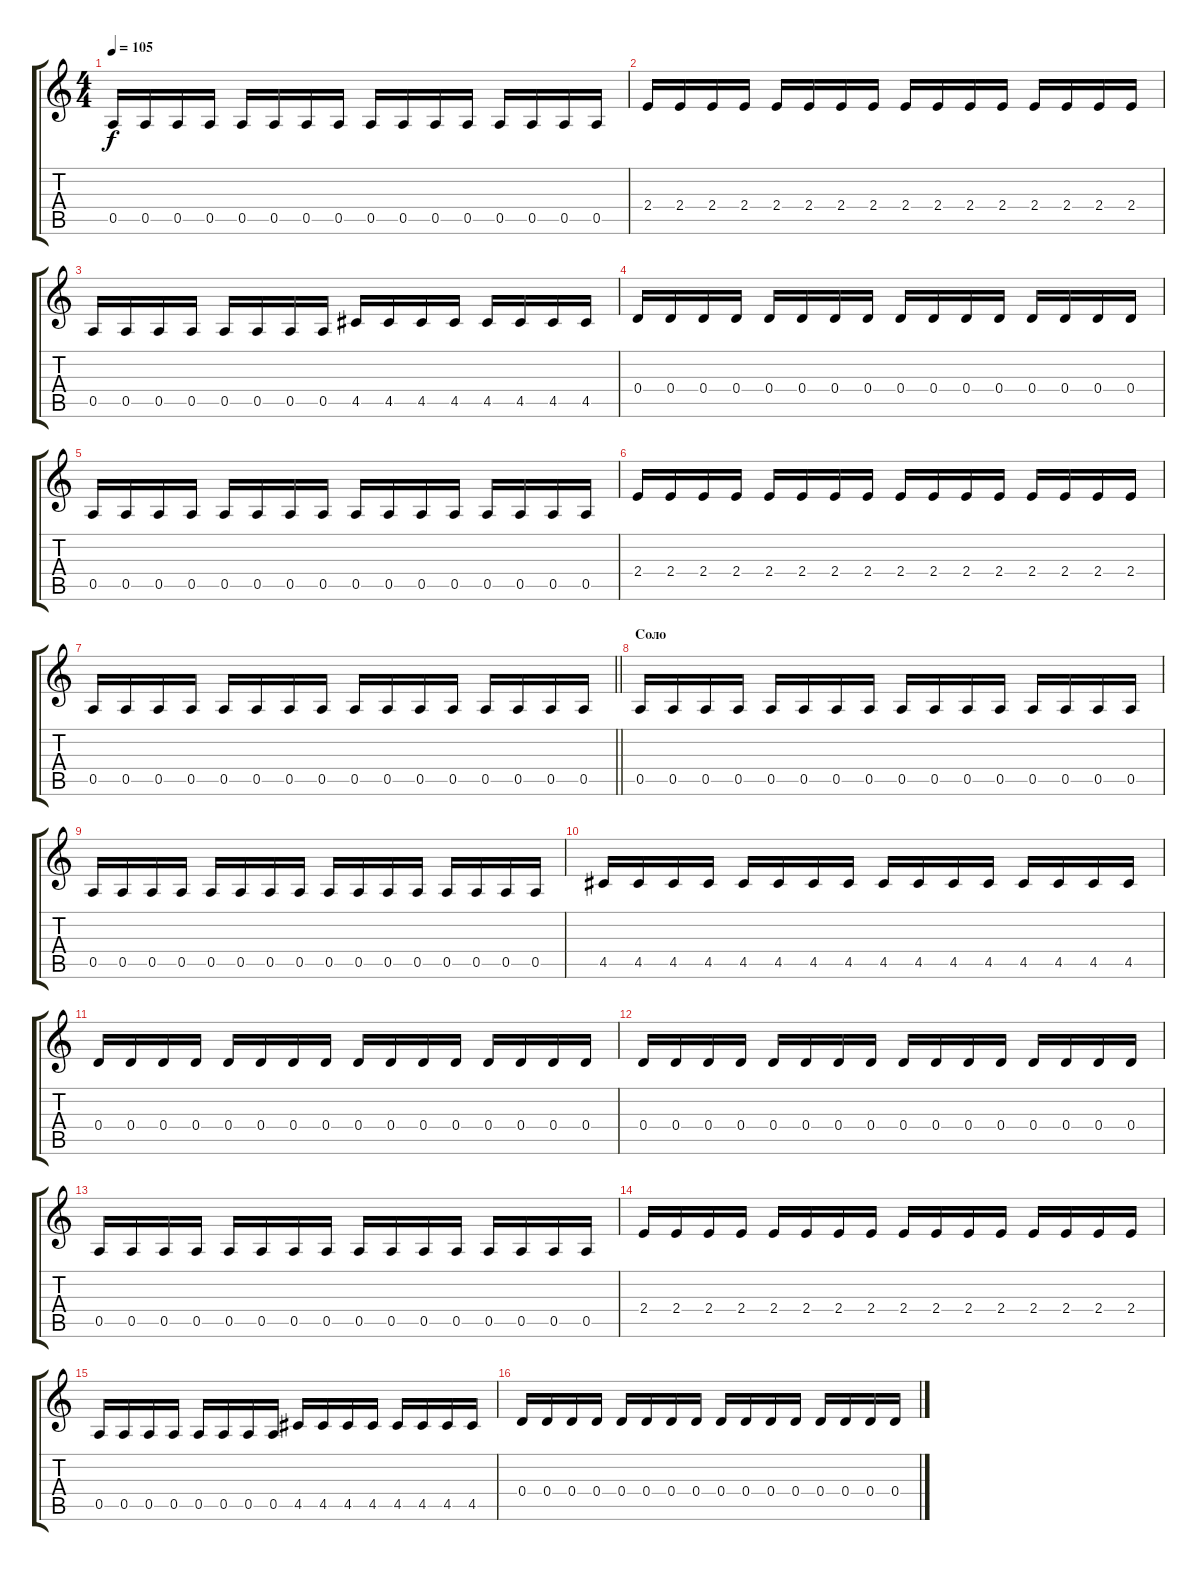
\track "" {instrument distortionguitar}
\staff {score tabs}
\tuning (E4 B3 G3 D3 A2 E2) {hide}
\ts (4 4)
\tempo 105
\clef g2
\ks aminor
0.5.16{dy f} 0.5.16 0.5.16 0.5.16 0.5.16 0.5.16 0.5.16 0.5.16 0.5.16 0.5.16 0.5.16 0.5.16 0.5.16 0.5.16 0.5.16 0.5.16 |
2.4.16 2.4.16 2.4.16 2.4.16 2.4.16 2.4.16 2.4.16 2.4.16 2.4.16 2.4.16 2.4.16 2.4.16 2.4.16 2.4.16 2.4.16 2.4.16 |
0.5.16 0.5.16 0.5.16 0.5.16 0.5.16 0.5.16 0.5.16 0.5.16 4.5.16 4.5.16 4.5.16 4.5.16 4.5.16 4.5.16 4.5.16 4.5.16 |
0.4.16 0.4.16 0.4.16 0.4.16 0.4.16 0.4.16 0.4.16 0.4.16 0.4.16 0.4.16 0.4.16 0.4.16 0.4.16 0.4.16 0.4.16 0.4.16 |
0.5.16 0.5.16 0.5.16 0.5.16 0.5.16 0.5.16 0.5.16 0.5.16 0.5.16 0.5.16 0.5.16 0.5.16 0.5.16 0.5.16 0.5.16 0.5.16 |
2.4.16 2.4.16 2.4.16 2.4.16 2.4.16 2.4.16 2.4.16 2.4.16 2.4.16 2.4.16 2.4.16 2.4.16 2.4.16 2.4.16 2.4.16 2.4.16 |
\barLineRight lightlight
0.5.16 0.5.16 0.5.16 0.5.16 0.5.16 0.5.16 0.5.16 0.5.16 0.5.16 0.5.16 0.5.16 0.5.16 0.5.16 0.5.16 0.5.16 0.5.16 |
\section ("" "Соло")
0.5.16 0.5.16 0.5.16 0.5.16 0.5.16 0.5.16 0.5.16 0.5.16 0.5.16 0.5.16 0.5.16 0.5.16 0.5.16 0.5.16 0.5.16 0.5.16 |
0.5.16 0.5.16 0.5.16 0.5.16 0.5.16 0.5.16 0.5.16 0.5.16 0.5.16 0.5.16 0.5.16 0.5.16 0.5.16 0.5.16 0.5.16 0.5.16 |
4.5.16 4.5.16 4.5.16 4.5.16 4.5.16 4.5.16 4.5.16 4.5.16 4.5.16 4.5.16 4.5.16 4.5.16 4.5.16 4.5.16 4.5.16 4.5.16 |
0.4.16 0.4.16 0.4.16 0.4.16 0.4.16 0.4.16 0.4.16 0.4.16 0.4.16 0.4.16 0.4.16 0.4.16 0.4.16 0.4.16 0.4.16 0.4.16 |
0.4.16 0.4.16 0.4.16 0.4.16 0.4.16 0.4.16 0.4.16 0.4.16 0.4.16 0.4.16 0.4.16 0.4.16 0.4.16 0.4.16 0.4.16 0.4.16 |
0.5.16 0.5.16 0.5.16 0.5.16 0.5.16 0.5.16 0.5.16 0.5.16 0.5.16 0.5.16 0.5.16 0.5.16 0.5.16 0.5.16 0.5.16 0.5.16 |
2.4.16 2.4.16 2.4.16 2.4.16 2.4.16 2.4.16 2.4.16 2.4.16 2.4.16 2.4.16 2.4.16 2.4.16 2.4.16 2.4.16 2.4.16 2.4.16 |
0.5.16 0.5.16 0.5.16 0.5.16 0.5.16 0.5.16 0.5.16 0.5.16 4.5.16 4.5.16 4.5.16 4.5.16 4.5.16 4.5.16 4.5.16 4.5.16 |
0.4.16 0.4.16 0.4.16 0.4.16 0.4.16 0.4.16 0.4.16 0.4.16 0.4.16 0.4.16 0.4.16 0.4.16 0.4.16 0.4.16 0.4.16 0.4.16
